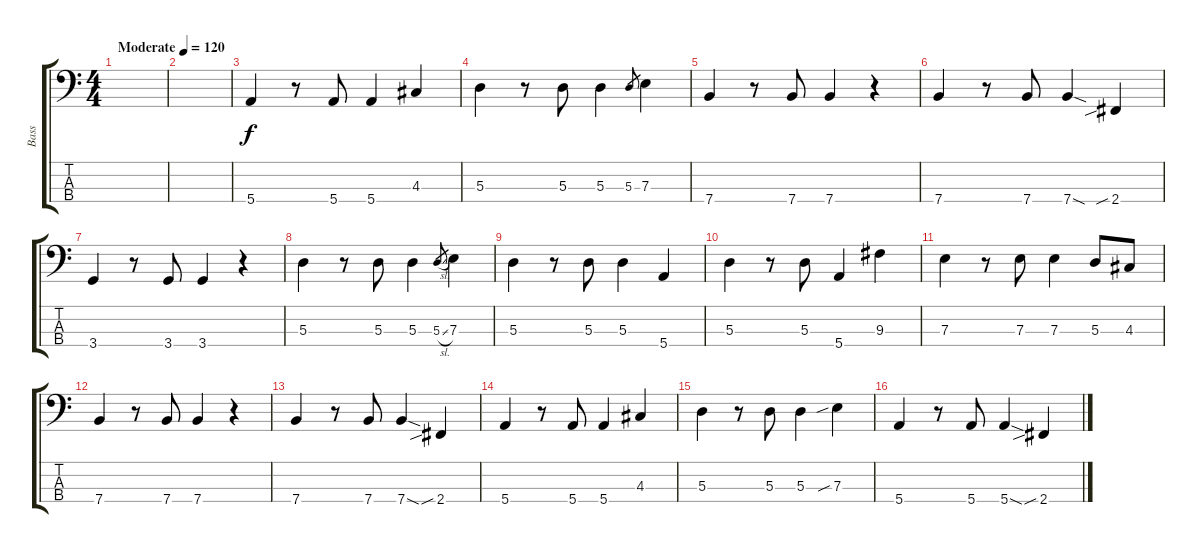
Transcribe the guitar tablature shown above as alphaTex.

\track ("Bass" "Bass") {instrument electricbassfinger}
\staff {score tabs}
\tuning (G2 D2 A1 E1) {hide}
\ts (4 4)
\tempo (120 "Moderate")
\clef f4
\ks c
|
|
5.4.4 r.8 5.4.8 5.4.4 4.3.4 |
5.3.4 r.8 5.3.8 5.3.4 5.3.8{gr} 7.3.4 |
7.4.4 r.8 7.4.8 7.4.4 r.4 |
7.4.4 r.8 7.4.8 7.4{sod}.4 2.4{sib}.4 |
3.4.4 r.8 3.4.8 3.4.4 r.4 |
5.3.4 r.8 5.3.8 5.3.4 5.3{sl}.8{gr} 7.3.4 |
5.3.4 r.8 5.3.8 5.3.4 5.4.4 |
5.3.4 r.8 5.3.8 5.4.4 9.3.4 |
7.3.4 r.8 7.3.8 7.3.4 5.3.8 4.3.8 |
7.4.4 r.8 7.4.8 7.4.4 r.4 |
7.4.4 r.8 7.4.8 7.4{sod}.4 2.4{sib}.4 |
5.4.4 r.8 5.4.8 5.4.4 4.3.4 |
5.3.4 r.8 5.3.8 5.3.4 7.3{sib}.4 |
5.4.4 r.8 5.4.8 5.4{sod}.4 2.4{sib}.4
